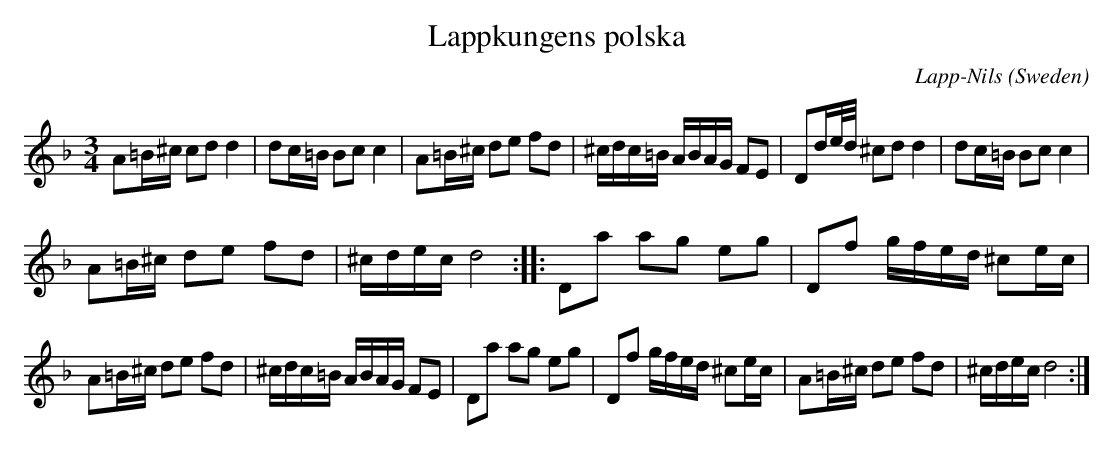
X:1
T:Lappkungens polska
O:Sweden
M:3/4
L:1/16
C:Lapp-Nils
K:Dm
A2=B^c c2d2 d4| d2c=B B2c2 c4|\
A2=B^c d2e2 f2d2|^cdc=B ABAG F2E2|\
D2de/d/ ^c2d2 d4| d2c=B B2c2 c4|
A2=B^c d2e2 f2d2 |^cdec d8::\
D2a2 a2g2 e2g2| D2f2 gfed ^c2ec|
A2=B^c d2e2 f2d2|^cdc=B ABAG F2E2|\
D2a2 a2g2 e2g2|D2f2 gfed ^c2ec|\
A2=B^c d2e2 f2d2|^cdec d8:|
